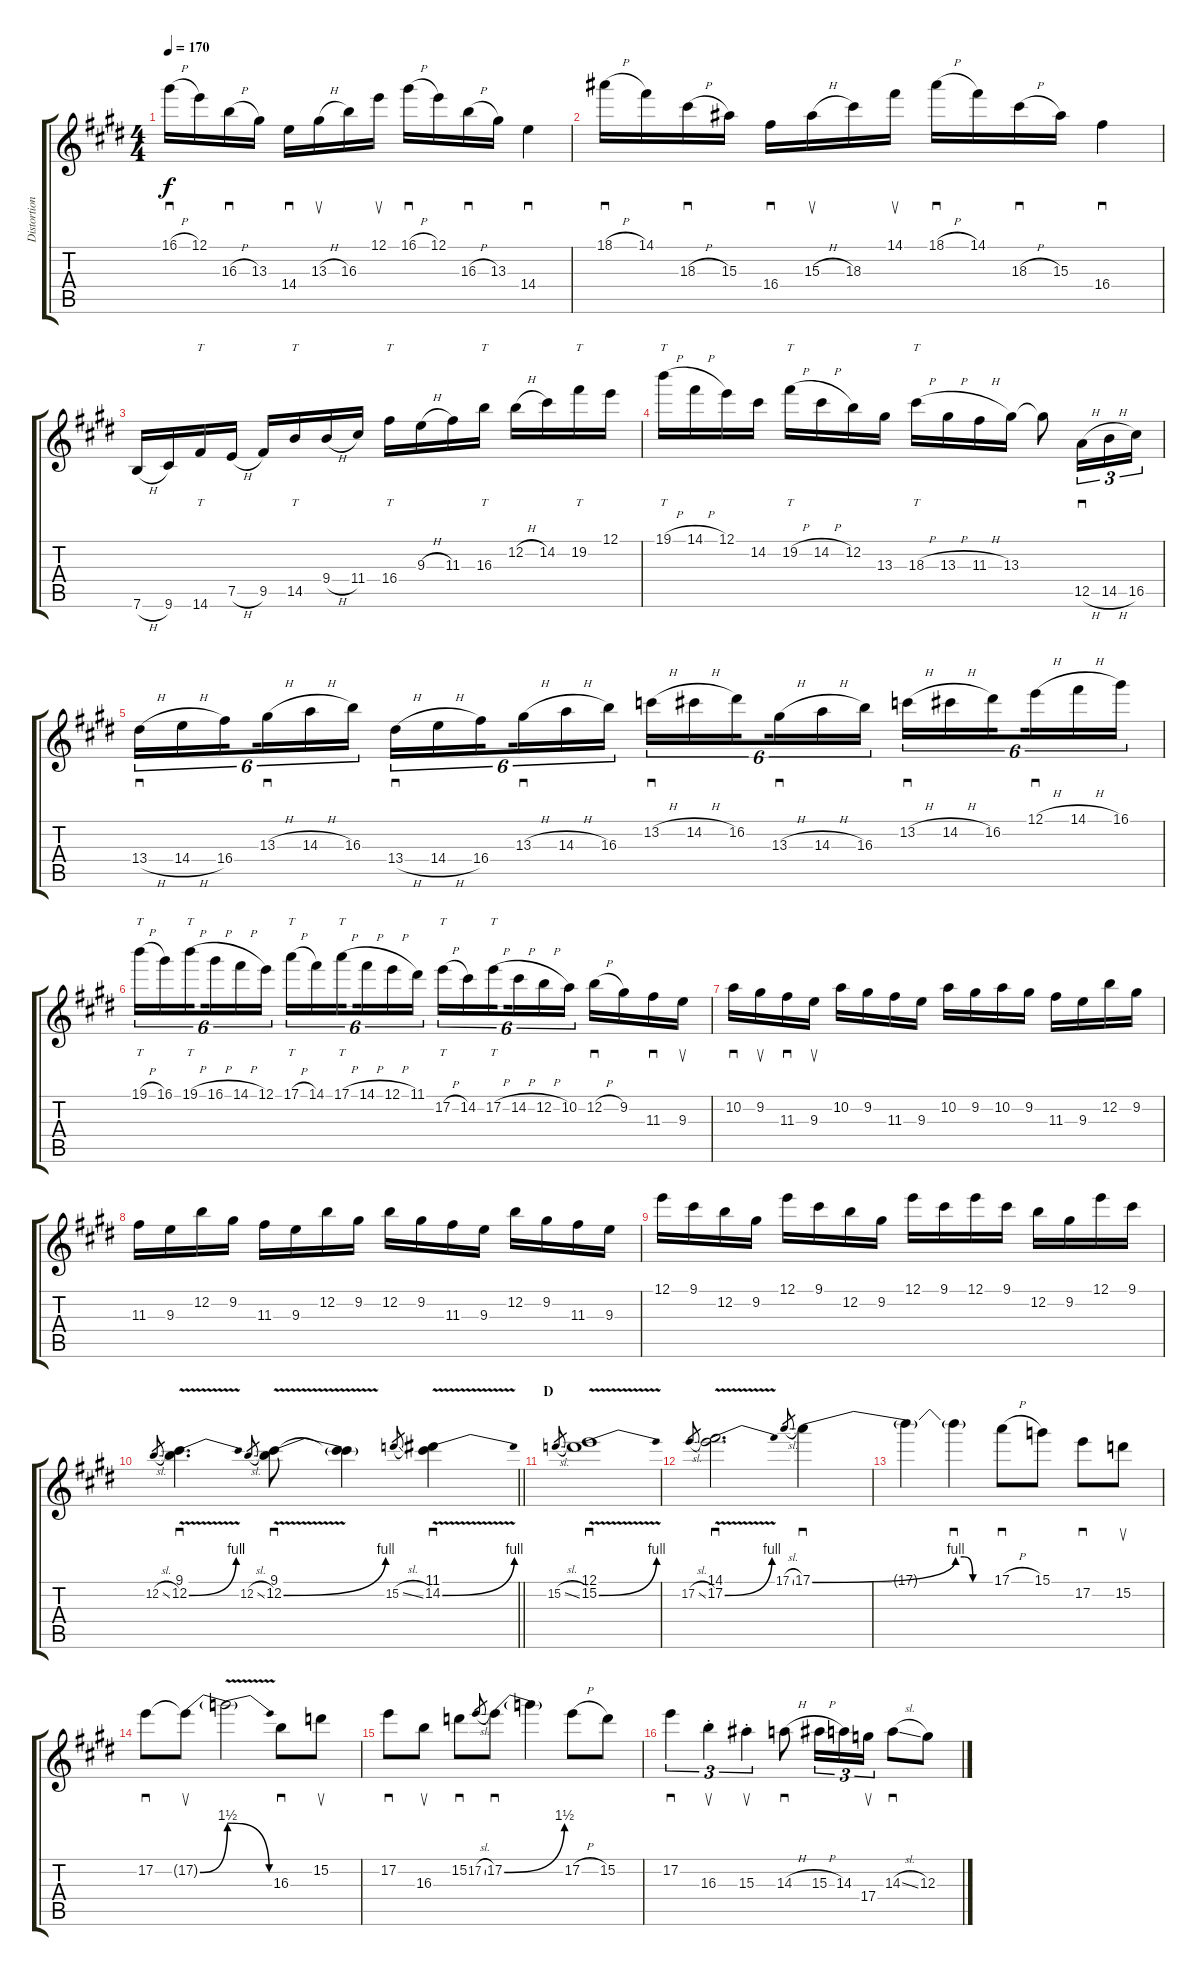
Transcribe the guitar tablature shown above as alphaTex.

\track ("Distortion Guitar" "Distortion") {instrument overdrivenguitar}
\staff {score tabs}
\tuning (E4 B3 G3 D3 A2 E2) {hide}
\ts (4 4)
\tempo 170
\clef g2
\ks e
16.1{h}.16{sd dy f} 12.1.16 16.3{h}.16{sd} 13.3.16 14.4.16{sd} 13.3{h}.16{su} 16.3.16 12.1.16{su} 16.1{h}.16{sd} 12.1.16 16.3{h}.16{sd} 13.3.16 14.4.4{sd} |
18.1{h}.16{sd} 14.1.16 18.3{h}.16{sd} 15.3.16 16.4.16{sd} 15.3{h}.16{su} 18.3.16 14.1.16{su} 18.1{h}.16{sd} 14.1.16 18.3{h}.16{sd} 15.3.16 16.4.4{sd} |
7.6{h}.16 9.6.16 14.6.16{tt} 7.5{h}.16 9.5.16 14.5.16{tt} 9.4{h}.16 11.4.16 16.4.16{tt} 9.3{h}.16 11.3.16 16.3.16{tt} 12.2{h}.16 14.2.16 19.2.16{tt} 12.1.16 |
19.1{h}.16{tt} 14.1{h}.16 12.1.16 14.2.16 19.2{h}.16{tt} 14.2{h}.16 12.2.16 13.3.16 18.3{h}.16{tt} 13.3{h}.16 11.3{h}.16 13.3.16 13.3{t}.8 12.5{h}.16{sd tu (3 2)} 14.5{h}.16{tu (3 2)} 16.5.16{tu (3 2)} |
13.4{h}.16{sd tu (6 4)} 14.4{h}.16{tu (6 4)} 16.4.16{tu (6 4) beam splitsecondary} 13.3{h}.16{sd tu (6 4)} 14.3{h}.16{tu (6 4)} 16.3.16{tu (6 4)} 13.4{h}.16{sd tu (6 4)} 14.4{h}.16{tu (6 4)} 16.4.16{tu (6 4) beam splitsecondary} 13.3{h}.16{sd tu (6 4)} 14.3{h}.16{tu (6 4)} 16.3.16{tu (6 4)} 13.2{h}.16{sd tu (6 4)} 14.2{h}.16{tu (6 4)} 16.2.16{tu (6 4) beam splitsecondary} 13.3{h}.16{sd tu (6 4)} 14.3{h}.16{tu (6 4)} 16.3.16{tu (6 4)} 13.2{h}.16{sd tu (6 4)} 14.2{h}.16{tu (6 4)} 16.2.16{tu (6 4) beam splitsecondary} 12.1{h}.16{sd tu (6 4)} 14.1{h}.16{tu (6 4)} 16.1.16{tu (6 4)} |
19.1{h}.16{tt tu (6 4)} 16.1.16{tu (6 4)} 19.1{h}.16{tt tu (6 4) beam splitsecondary} 16.1{h}.16{tu (6 4)} 14.1{h}.16{tu (6 4)} 12.1.16{tu (6 4)} 17.1{h}.16{tt tu (6 4)} 14.1.16{tu (6 4)} 17.1{h}.16{tt tu (6 4) beam splitsecondary} 14.1{h}.16{tu (6 4)} 12.1{h}.16{tu (6 4)} 11.1.16{tu (6 4)} 17.2{h}.16{tt tu (6 4)} 14.2.16{tu (6 4)} 17.2{h}.16{tt tu (6 4) beam splitsecondary} 14.2{h}.16{tu (6 4)} 12.2{h}.16{tu (6 4)} 10.2.16{tu (6 4)} 12.2{h}.16{sd} 9.2.16 11.3.16{sd} 9.3.16{su} |
10.2.16{sd} 9.2.16{su} 11.3.16{sd} 9.3.16{su} 10.2.16 9.2.16 11.3.16 9.3.16 10.2.16 9.2.16 10.2.16 9.2.16 11.3.16 9.3.16 12.2.16 9.2.16 |
11.3.16 9.3.16 12.2.16 9.2.16 11.3.16 9.3.16 12.2.16 9.2.16 12.2.16 9.2.16 11.3.16 9.3.16 12.2.16 9.2.16 11.3.16 9.3.16 |
12.1.16 9.1.16 12.2.16 9.2.16 12.1.16 9.1.16 12.2.16 9.2.16 12.1.16 9.1.16 12.1.16 9.1.16 12.2.16 9.2.16 12.1.16 9.1.16 |
\barLineRight lightlight
12.2{sl}.8{gr} (9.1 12.2{be (bend 0 0 60 4) v}).4{d sd} 12.2{sl}.8{gr} (9.1 12.2{be (bend 0 0 60 4) v}).8{sd} (9.1{t} 12.2{t}).4 15.2{sl}.8{gr} (11.1 14.2{be (bend 0 0 60 4) v}).4{sd} |
\section ("" "D")
15.2{sl}.8{gr} (12.1 15.2{be (bend 0 0 60 4) v}).1{sd} |
17.2{sl}.8{gr} (14.1 17.2{be (bend 0 0 60 4) v}).2{d sd} 17.1{sl}.8{gr} 17.1{be (bend 0 0 60 4)}.4{sd} |
17.1{t}.4 17.1{be (custom 0 4 15 4 30 0 60 0) t}.4{sd} 17.1{h}.8{sd} 15.1.8 17.2.8{sd} 15.2.8{su} |
17.2.8{sd} 17.2{be (bend 0 0 60 6) t}.8{su} 17.2{be (release 0 6 60 0) v t}.2 16.3.8{sd} 15.2.8{su} |
17.2.8{sd} 16.3.8{su} 15.2.8{sd} 17.2{sl}.8{gr} 17.2{be (bend 0 0 60 6)}.8{sd} 17.2{t}.4 17.2{h}.8 15.2.8 |
17.2.4{sd tu (3 2)} 16.3{st}.4{su tu (3 2)} 15.3{st}.4{su tu (3 2)} 14.3{h}.8{sd} 15.3{h}.16{tu (3 2)} 14.3.16{tu (3 2)} 17.4.16{su tu (3 2)} 14.3{sl}.8{sd} 12.3.8
